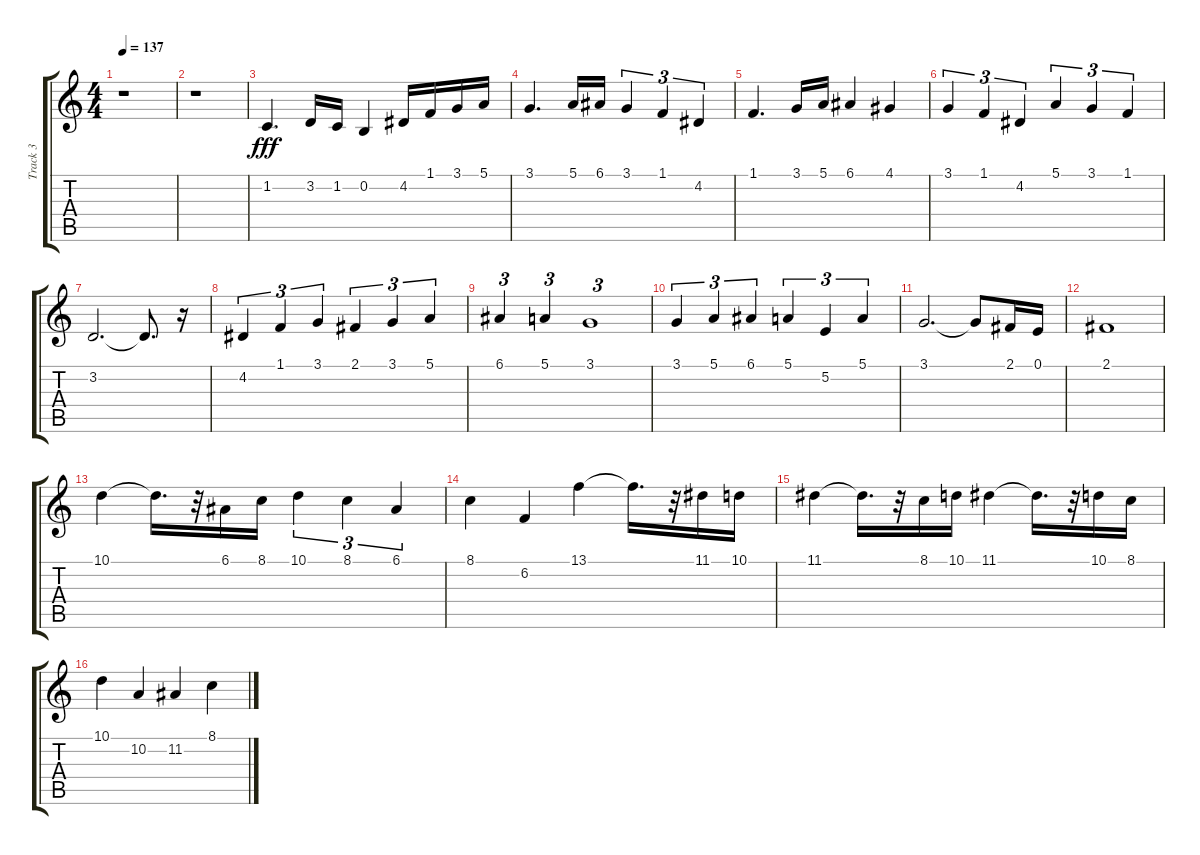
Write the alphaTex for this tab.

\track ("Track 3" "Track 3") {instrument stringensemble1}
\staff {score tabs}
\tuning (E4 B3 G3 D3 A2 E2) {hide}
\ts (4 4)
\tempo 137
\clef g2
\ks c
r.1{dy f} |
r.1 |
1.2.4{d dy fff} 3.2.16 1.2.16 0.2.4 4.2.16 1.1.16 3.1.16 5.1.16 |
3.1.4{d} 5.1.16 6.1.16 3.1.4{tu (3 2)} 1.1.4{tu (3 2)} 4.2.4{tu (3 2)} |
1.1.4{d} 3.1.16 5.1.16 6.1.4 4.1.4 |
3.1.4{tu (3 2)} 1.1.4{tu (3 2)} 4.2.4{tu (3 2)} 5.1.4{tu (3 2)} 3.1.4{tu (3 2)} 1.1.4{tu (3 2)} |
3.2.2{d} 3.2{t}.8{d} r.16 |
4.2.4{tu (3 2)} 1.1.4{tu (3 2)} 3.1.4{tu (3 2)} 2.1.4{tu (3 2)} 3.1.4{tu (3 2)} 5.1.4{tu (3 2)} |
6.1.4{tu (3 2)} 5.1.4{tu (3 2)} 3.1.1{tu (3 2)} |
3.1.4{tu (3 2)} 5.1.4{tu (3 2)} 6.1.4{tu (3 2)} 5.1.4{tu (3 2)} 5.2.4{tu (3 2)} 5.1.4{tu (3 2)} |
3.1.2{d} 3.1{t}.8 2.1.16 0.1.16 |
2.1.1 |
10.1.4 10.1{t}.16{d} r.32 6.1.16 8.1.16 10.1.4{tu (3 2)} 8.1.4{tu (3 2)} 6.1.4{tu (3 2)} |
8.1.4 6.2.4 13.1.4 13.1{t}.16{d} r.32 11.1.16 10.1.16 |
11.1.4 11.1{t}.16{d} r.32 8.1.16 10.1.16 11.1.4 11.1{t}.16{d} r.32 10.1.16 8.1.16 |
10.1.4 10.2.4 11.2.4 8.1.4
